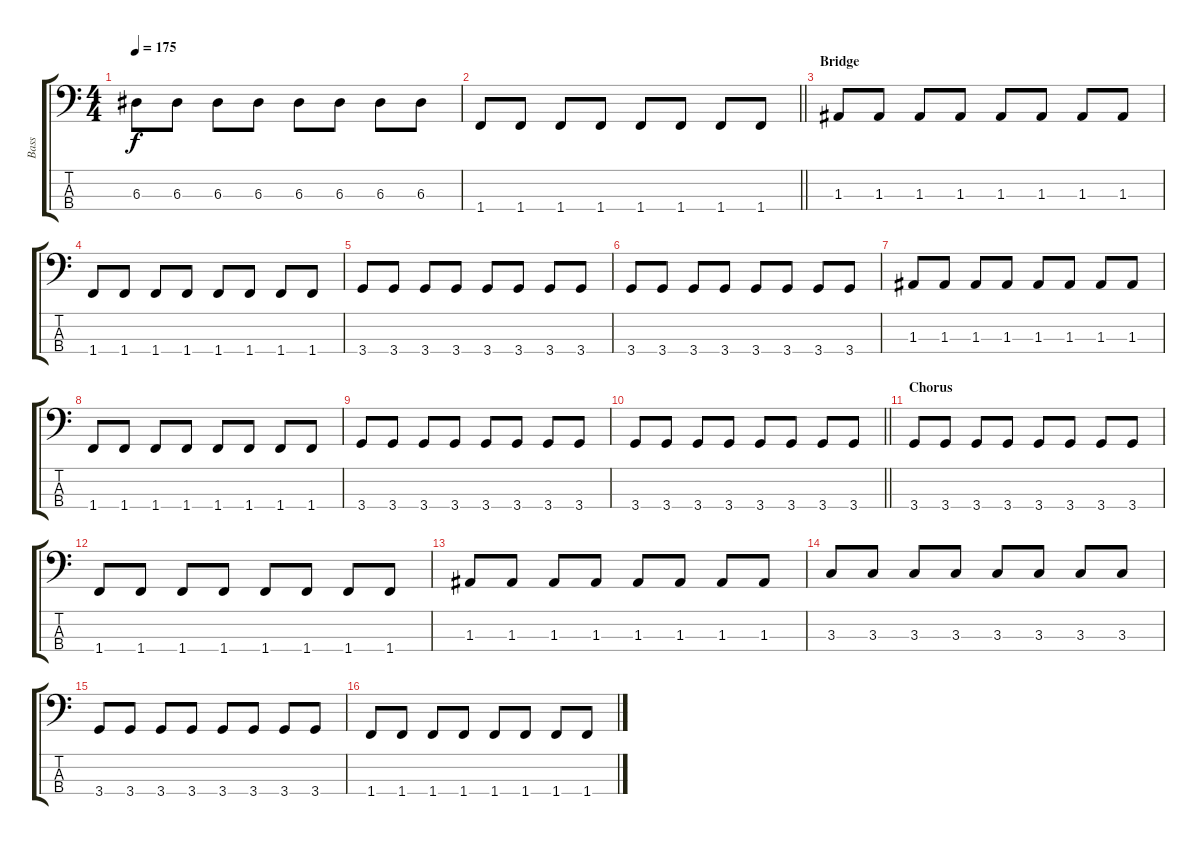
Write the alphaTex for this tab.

\track ("Bass" "Bass") {instrument electricbasspick}
\staff {score tabs}
\tuning (G2 D2 A1 E1) {hide}
\ts (4 4)
\tempo 175
\clef f4
\ks c
6.3.8{dy f} 6.3.8 6.3.8 6.3.8 6.3.8 6.3.8 6.3.8 6.3.8 |
\barLineRight lightlight
1.4.8 1.4.8 1.4.8 1.4.8 1.4.8 1.4.8 1.4.8 1.4.8 |
\section ("" "Bridge")
1.3.8 1.3.8 1.3.8 1.3.8 1.3.8 1.3.8 1.3.8 1.3.8 |
1.4.8 1.4.8 1.4.8 1.4.8 1.4.8 1.4.8 1.4.8 1.4.8 |
3.4.8 3.4.8 3.4.8 3.4.8 3.4.8 3.4.8 3.4.8 3.4.8 |
3.4.8 3.4.8 3.4.8 3.4.8 3.4.8 3.4.8 3.4.8 3.4.8 |
1.3.8 1.3.8 1.3.8 1.3.8 1.3.8 1.3.8 1.3.8 1.3.8 |
1.4.8 1.4.8 1.4.8 1.4.8 1.4.8 1.4.8 1.4.8 1.4.8 |
3.4.8 3.4.8 3.4.8 3.4.8 3.4.8 3.4.8 3.4.8 3.4.8 |
\barLineRight lightlight
3.4.8 3.4.8 3.4.8 3.4.8 3.4.8 3.4.8 3.4.8 3.4.8 |
\section ("" "Chorus")
3.4.8 3.4.8 3.4.8 3.4.8 3.4.8 3.4.8 3.4.8 3.4.8 |
1.4.8 1.4.8 1.4.8 1.4.8 1.4.8 1.4.8 1.4.8 1.4.8 |
1.3.8 1.3.8 1.3.8 1.3.8 1.3.8 1.3.8 1.3.8 1.3.8 |
3.3.8 3.3.8 3.3.8 3.3.8 3.3.8 3.3.8 3.3.8 3.3.8 |
3.4.8 3.4.8 3.4.8 3.4.8 3.4.8 3.4.8 3.4.8 3.4.8 |
1.4.8 1.4.8 1.4.8 1.4.8 1.4.8 1.4.8 1.4.8 1.4.8
